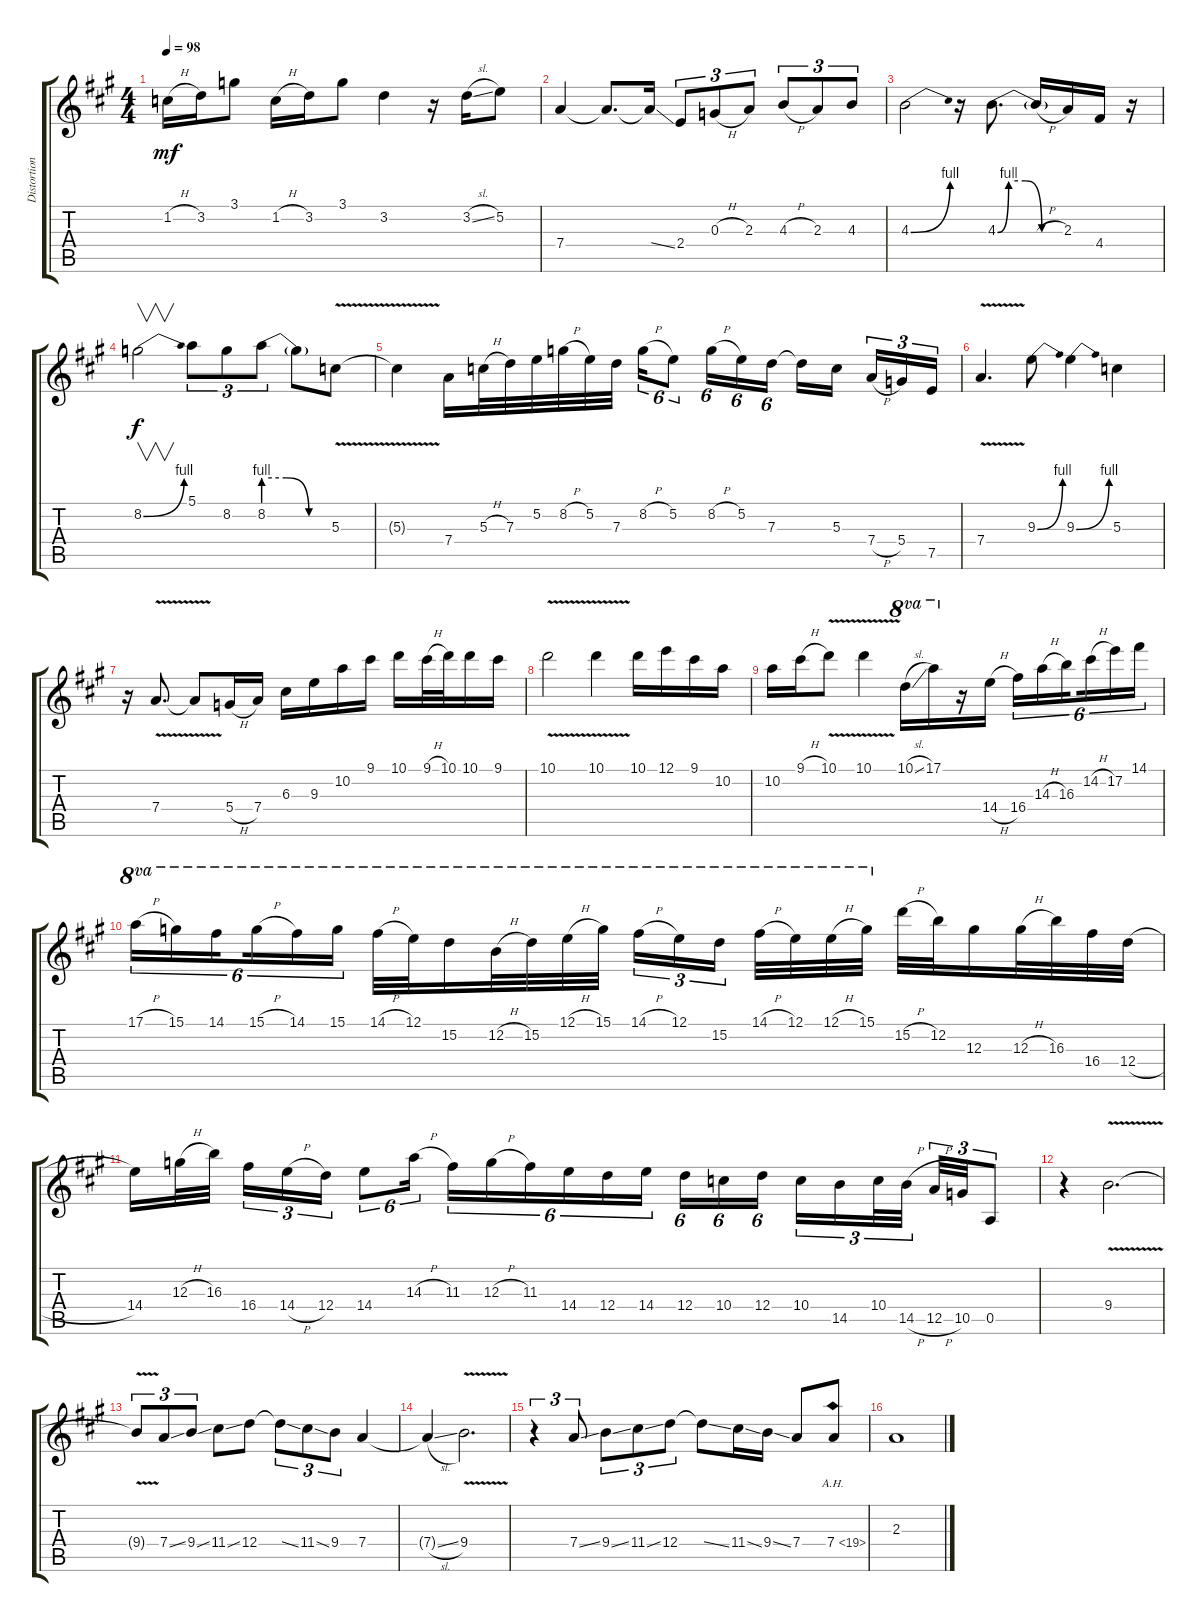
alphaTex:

\track ("Distortion" "Distortion") {instrument distortionguitar}
\staff {score tabs}
\tuning (E4 B3 G3 D3 A2 E2) {hide}
\ts (4 4)
\tempo 98
\clef g2
\ks a
1.2{h}.16{dy mf} 3.2.16 3.1.8 1.2{h}.16 3.2.16 3.1.8 3.2.4 r.16 3.2{sl}.16 5.2.8 |
7.4.4 7.4{t}.8{d} 7.4{ss t}.16 2.4.8{tu (3 2)} 0.3{h}.8{tu (3 2)} 2.3.8{tu (3 2)} 4.3{h}.8{tu (3 2)} 2.3.8{tu (3 2)} 4.3.8{tu (3 2)} |
4.3{be (bend 0 0 60 4)}.2 r.16 4.3{be (custom 0 0 10 4 25 4 40 0 60 0)}.8{d} 4.3{h t}.16 2.3.16 4.4.16 r.16 |
8.2{be (bend 0 0 60 4)}.2{v dy f} 5.1.8{tu (3 2)} 8.2.8{tu (3 2)} 8.2{be (custom 0 4 20 4 40 0 60 0)}.8{tu (3 2)} 8.2{t}.8 5.3{v}.8 |
5.3{v t}.4 7.4.16 5.3{h}.32 7.3.32 5.2.32 8.2{h}.32 5.2.32 7.3.32 8.2{h}.16{tu (6 4)} 5.2.8{tu (6 4)} 8.2{h}.16{tu (6 4)} 5.2.16{tu (6 4)} 7.3.16{tu (6 4)} 7.3{t}.16 5.3.16{beam splitsecondary} 7.4{h}.16{tu (3 2)} 5.4.16{tu (3 2)} 7.5.16{tu (3 2)} |
7.4{v}.4{d} 9.3{be (bend 0 0 60 4)}.8 9.3{be (bend 0 0 60 4)}.4 5.3.4 |
r.16 7.4{v}.8{d} 7.4{v t}.8 5.4{h}.16 7.4.16 6.3.16 9.3.16 10.2.16 9.1.16 10.1.16 9.1{h}.32 10.1.32 10.1.16 9.1.16 |
10.1{v}.2 10.1{v}.4 10.1.16 12.1.16 9.1.16 10.2.16 |
10.2.16 9.1{h}.16 10.1{v}.8 10.1{v}.4 10.1{sl}.16{ot 8va} 17.1.16{ot 8va} r.16 14.4{h}.16 16.4.16{tu (6 4)} 14.3{h}.16{tu (6 4)} 16.3.16{tu (6 4) beam splitsecondary} 14.2{h}.16{tu (6 4)} 17.2.16{tu (6 4)} 14.1.16{tu (6 4)} |
17.1{h}.16{tu (6 4) ot 8va} 15.1.16{tu (6 4) ot 8va} 14.1.16{tu (6 4) ot 8va beam splitsecondary} 15.1{h}.16{tu (6 4) ot 8va} 14.1.16{tu (6 4) ot 8va} 15.1.16{tu (6 4) ot 8va} 14.1{h}.32{ot 8va} 12.1.32{ot 8va} 15.2.16{ot 8va} 12.2{h}.32{ot 8va} 15.2.32{ot 8va} 12.1{h}.32{ot 8va} 15.1.32{ot 8va} 14.1{h}.16{tu (3 2) ot 8va} 12.1.16{tu (3 2) ot 8va} 15.2.16{tu (3 2) ot 8va beam splitsecondary} 14.1{h}.32{ot 8va} 12.1.32{ot 8va} 12.1{h}.32{ot 8va} 15.1.32{ot 8va} 15.2{h}.32 12.2.32 12.3.16 12.3{h}.32 16.3.32 16.4.32 12.4{h}.32 |
14.4.16 12.3{h}.32 16.3.32{beam splitsecondary} 16.4.16{tu (3 2)} 14.4{h}.16{tu (3 2)} 12.4.16{tu (3 2)} 14.4.8{tu (6 4)} 14.3{h}.16{tu (6 4) beam splitsecondary} 11.3.16{tu (6 4)} 12.3{h}.16{tu (6 4)} 11.3.16{tu (6 4)} 14.4.16{tu (6 4)} 12.4.16{tu (6 4)} 14.4.16{tu (6 4) beam splitsecondary} 12.4.16{tu (6 4)} 10.4.16{tu (6 4)} 12.4.16{tu (6 4)} 10.4.16{tu (3 2)} 14.5.16{tu (3 2)} 10.4.32{tu (3 2)} 14.5{h}.32{tu (3 2) beam splitsecondary} 12.5{h}.32{tu (3 2)} 10.5.32{tu (3 2)} 0.5.8{tu (3 2)} |
r.4 9.4{v}.2{d} |
9.4{t}.8{tu (3 2)} 7.4{ss}.8{tu (3 2)} 9.4{ss}.8{tu (3 2)} 11.4{ss}.8 12.4.8 12.4{ss t}.8{tu (3 2)} 11.4{ss}.8{tu (3 2)} 9.4.8{tu (3 2)} 7.4.4 |
7.4{sl t}.4 9.4{v}.2{d} |
r.4{tu (3 2)} 7.4{ss}.8{tu (3 2)} 9.4{ss}.8{tu (3 2)} 11.4{ss}.8{tu (3 2)} 12.4.8{tu (3 2)} 12.4{ss t}.8 11.4{ss}.16 9.4{ss}.16 7.4.8 7.4{ah 12}.8 |
2.3.1
